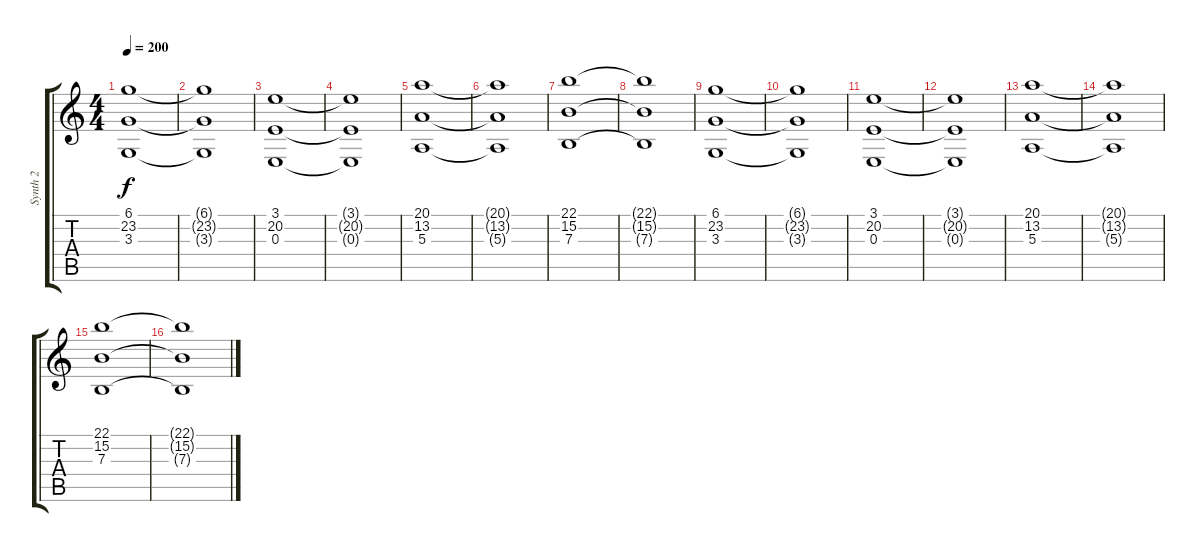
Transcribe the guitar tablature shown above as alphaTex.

\track ("Synth 2" "Synth 2") {instrument stringensemble1}
\staff {score tabs}
\tuning (Db4 Ab3 E3 B2 Gb2 B1) {hide}
\ts (4 4)
\tempo 200
\clef g2
\ks c
(6.1 23.2 3.3).1{dy f} |
(6.1{t} 23.2{t} 3.3{t}).1 |
(3.1 20.2 0.3).1 |
(3.1{t} 20.2{t} 0.3{t}).1 |
(20.1 13.2 5.3).1 |
(20.1{t} 13.2{t} 5.3{t}).1 |
(22.1 15.2 7.3).1 |
(22.1{t} 15.2{t} 7.3{t}).1 |
(6.1 23.2 3.3).1 |
(6.1{t} 23.2{t} 3.3{t}).1 |
(3.1 20.2 0.3).1 |
(3.1{t} 20.2{t} 0.3{t}).1 |
(20.1 13.2 5.3).1 |
(20.1{t} 13.2{t} 5.3{t}).1 |
(22.1 15.2 7.3).1 |
(22.1{t} 15.2{t} 7.3{t}).1
